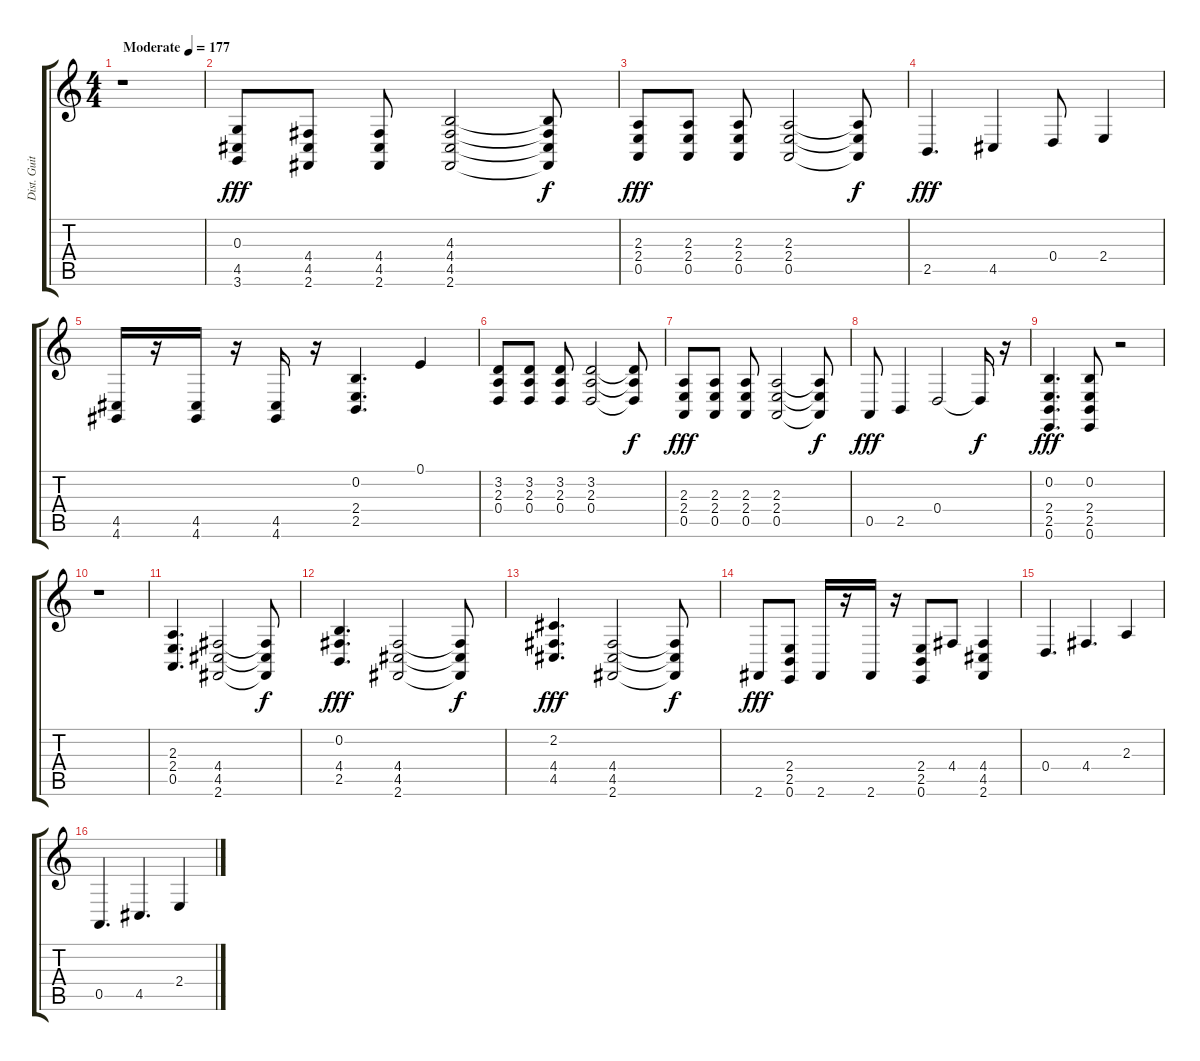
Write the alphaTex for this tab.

\track ("Dist. Guitar 2" "Dist. Guit") {instrument lead2sawtooth}
\staff {score tabs}
\tuning (E4 B3 G3 D3 A2 E2) {hide}
\ts (4 4)
\tempo (177 "Moderate")
\clef g2
\ks c
r.1{dy fff instrument lead2sawtooth} |
(0.3 4.5 3.6).8 (4.4 4.5 2.6).8 (4.4 4.5 2.6).8 (4.3 4.4 4.5 2.6).2 (4.3{t} 4.4{t} 4.5{t} 2.6{t}).8{dy f} |
(2.3 2.4 0.5).8{dy fff} (2.3 2.4 0.5).8 (2.3 2.4 0.5).8 (2.3 2.4 0.5).2 (2.3{t} 2.4{t} 0.5{t}).8{dy f} |
2.5.4{d dy fff} 4.5.4 0.4.8 2.4.4 |
(4.5 4.6).16 r.16 (4.5 4.6).16 r.16 (4.5 4.6).16 r.16 (0.2 2.4 2.5).4{d} 0.1.4 |
(3.2 2.3 0.4).8 (3.2 2.3 0.4).8 (3.2 2.3 0.4).8 (3.2 2.3 0.4).2 (3.2{t} 2.3{t} 0.4{t}).8{dy f} |
(2.3 2.4 0.5).8{dy fff} (2.3 2.4 0.5).8 (2.3 2.4 0.5).8 (2.3 2.4 0.5).2 (2.3{t} 2.4{t} 0.5{t}).8{dy f} |
0.5.8{dy fff} 2.5.4 0.4.2 0.4{t}.16{dy f} r.16 |
(0.2 2.4 2.5 0.6).4{d dy fff} (0.2 2.4 2.5 0.6).8 r.2 |
r.1 |
(2.3 2.4 0.5).4{d} (4.4 4.5 2.6).2 (4.4{t} 4.5{t} 2.6{t}).8{dy f} |
(0.2 4.4 2.5).4{d dy fff} (4.4 4.5 2.6).2 (4.4{t} 4.5{t} 2.6{t}).8{dy f} |
(2.2 4.4 4.5).4{d dy fff} (4.4 4.5 2.6).2 (4.4{t} 4.5{t} 2.6{t}).8{dy f} |
2.6.8{dy fff} (2.4 2.5 0.6).8 2.6.16 r.16 2.6.16 r.16 (2.4 2.5 0.6).8 4.4.8 (4.4 4.5 2.6).4 |
0.4.4{d} 4.4.4{d} 2.3.4 |
0.5.4{d} 4.5.4{d} 2.4.4
